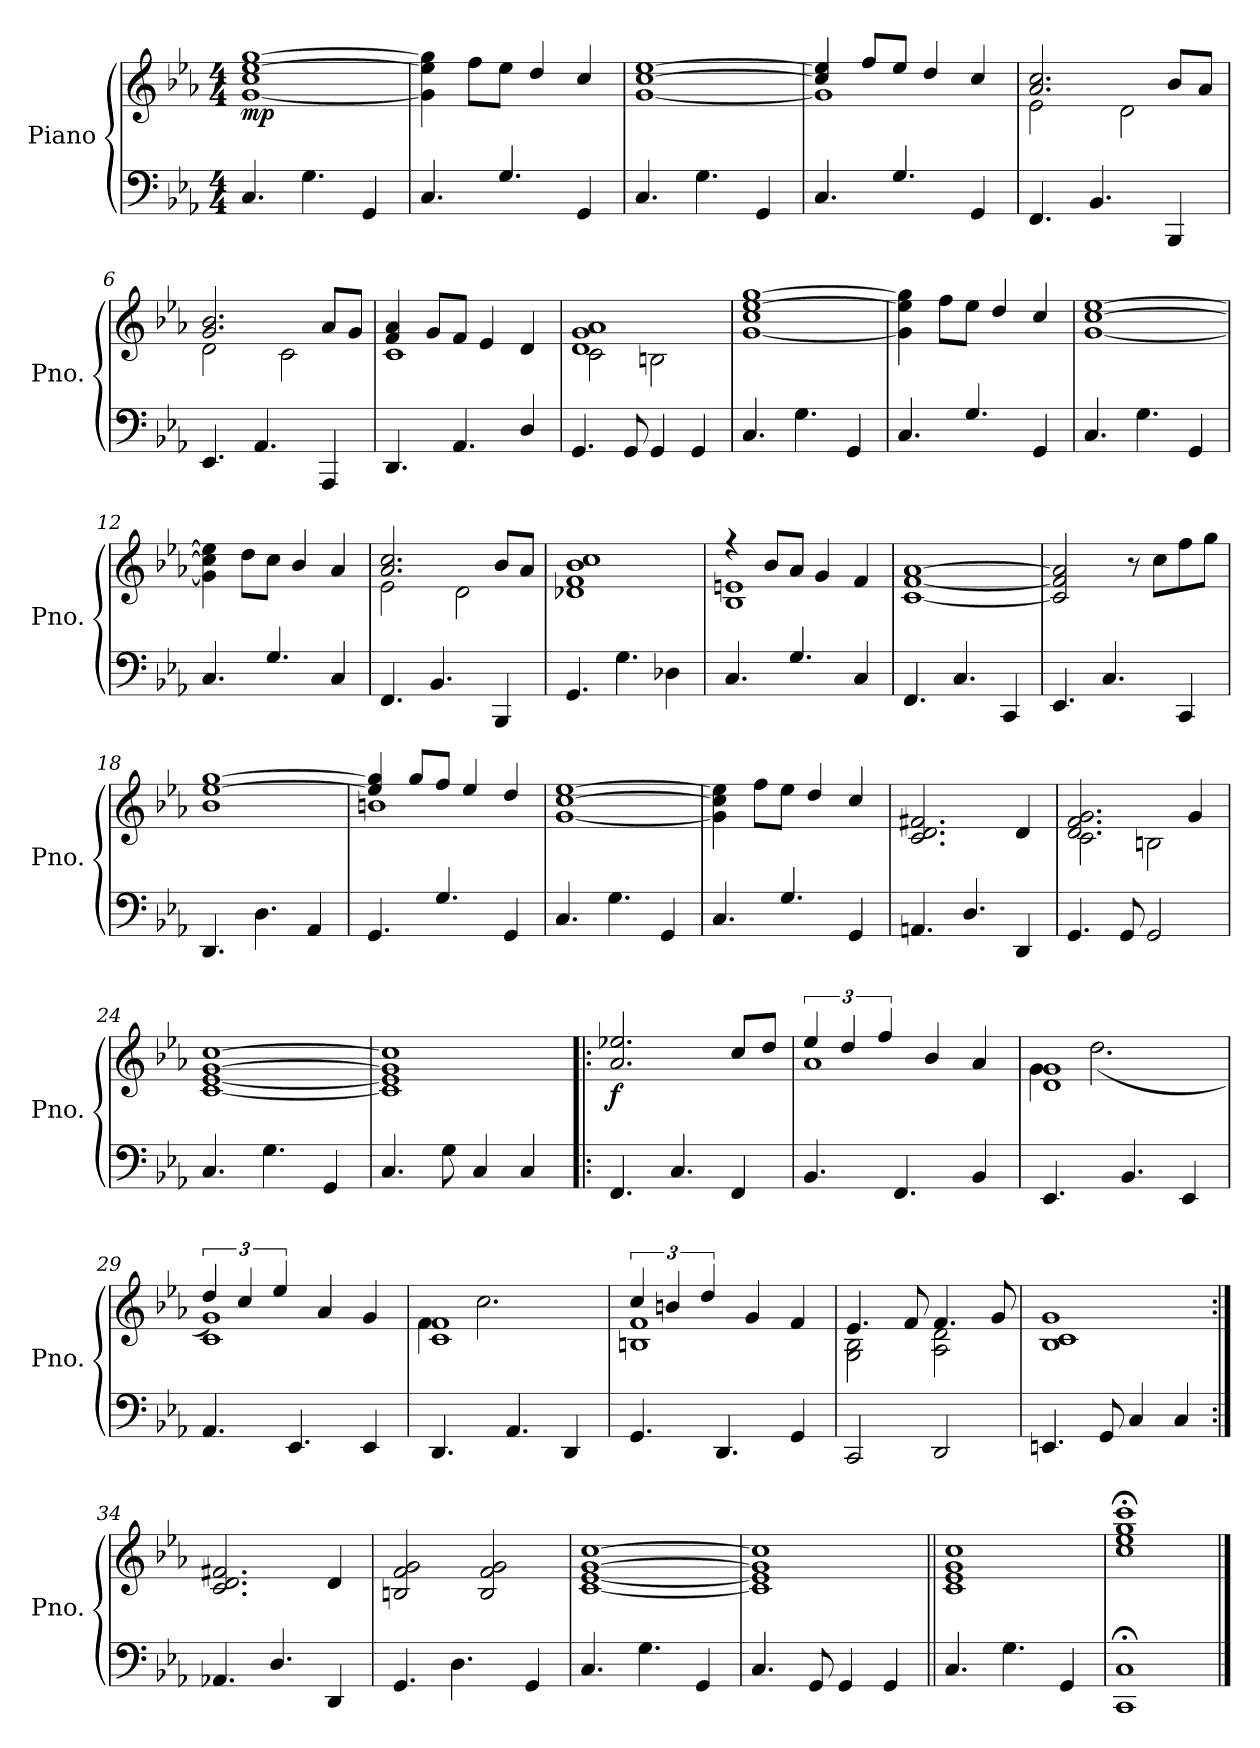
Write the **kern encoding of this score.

**kern	**kern	**dynam
*part1	*part1	*part1
*staff2	*staff1	*staff1/2
*I"Piano	*	*
*I'Pno.	*	*
*clefF4	*clefG2	*
*k[b-e-a-]	*k[b-e-a-]	*
*M4/4	*M4/4	*
*MM120	*MM120	*
=1	=1	=1
!	!	!LO:DY:b
4.C/	[1g 1cc [1ee- [1gg	mp
4.G\	.	.
4GG/	.	.
=2	=2	=2
4.C/	4g\] 4ee-\] 4gg\]	.
.	8ff\L	.
4.G/	8ee-\J	.
.	4dd/	.
4GG/	4cc/	.
=3	=3	=3
*	*^	*
4.C/	[1cc [1ee-	[1g	.
4.G\	.	.	.
4GG/	.	.	.
=4	=4	=4	=4
4.C/	4cc/] 4ee-/]	1g]	.
.	8ff/L	.	.
4.G/	8ee-/J	.	.
.	4dd/	.	.
4GG/	4cc/	.	.
=5	=5	=5	=5
4.FF/	2.a-/ 2.cc/	2e-\	.
4.BB-/	.	.	.
.	.	2d\	.
4BBB-/	8b-/L	.	.
.	8a-/J	.	.
=6	=6	=6	=6
4.EE-/	2.g/ 2.b-/	2d\	.
4.AA-/	.	.	.
.	.	2c\	.
4AAA-/	8a-/L	.	.
.	8g/J	.	.
=7	=7	=7	=7
4.DD/	4f/ 4a-/	1c	.
.	8g/L	.	.
4.AA-/	8f/J	.	.
.	4e-/	.	.
4D/	4d/	.	.
!!LO:LB:g=z	!!
=8	=8	=8	=8
4.GG/	1d 1g 1a-	2c\	.
8GG/	.	.	.
4GG/	.	2Bn\	.
4GG/	.	.	.
*	*v	*v	*
=9	=9	=9
4.C/	[1g 1cc [1ee- [1gg	.
4.G\	.	.
4GG/	.	.
=10	=10	=10
4.C/	4g\] 4ee-\] 4gg\]	.
.	8ff\L	.
4.G/	8ee-\J	.
.	4dd/	.
4GG/	4cc/	.
=11	=11	=11
4.C/	[1g [1cc [1ee-	.
4.G\	.	.
4GG/	.	.
=12	=12	=12
4.C/	4g\] 4cc\] 4ee-\]	.
.	8dd\L	.
4.G/	8cc\J	.
.	4b-/	.
4C/	4a-/	.
=13	=13	=13
*	*^	*
4.FF/	2.a-/ 2.cc/	2e-\	.
4.BB-/	.	.	.
.	.	2d\	.
4BBB-/	8b-/L	.	.
.	8a-/J	.	.
*	*v	*v	*
=14	=14	=14
4.GG/	1d-X 1f 1b- 1cc	.
4.G\	.	.
4D-X\	.	.
=15	=15	=15
*	*^	*
4.C/	4r	1B- 1en	.
.	8b-/L	.	.
4.G/	8a-/J	.	.
.	4g/	.	.
4C/	4f/	.	.
*	*v	*v	*
!!LO:LB:g=z
=16	=16	=16
4.FF/	[1c [1f [1a-	.
4.C/	.	.
4CC/	.	.
=17	=17	=17
4.EE-/	2c/] 2f/] 2a-/]	.
4.C/	.	.
.	8r	.
.	8cc\L	.
4CC/	8ff\	.
.	8gg\J	.
=18	=18	=18
*	*^	*
4.DD/	[1ee- [1gg	1b-	.
4.D\	.	.	.
4AA-/	.	.	.
=19	=19	=19	=19
4.GG/	4ee-/] 4gg/]	1bn	.
.	8gg/L	.	.
4.G/	8ff/J	.	.
.	4ee-/	.	.
4GG/	4dd/	.	.
*	*v	*v	*
=20	=20	=20
4.C/	[1g [1cc [1ee-	.
4.G\	.	.
4GG/	.	.
=21	=21	=21
4.C/	4g\] 4cc\] 4ee-\]	.
.	8ff\L	.
4.G/	8ee-\J	.
.	4dd/	.
4GG/	4cc/	.
=22	=22	=22
4.AAn/	2.c/ 2.d/ 2.f#X/	.
4.D/	.	.
4DD/	4d/	.
=23	=23	=23
*	*^	*
4.GG/	2.d/ 2.f/ 2.g/	2c\	.
8GG/	.	.	.
2GG/	.	2Bn\	.
.	4g/	.	.
*	*v	*v	*
!!LO:LB:g=z
=24	=24	=24
4.C/	[1c [1e- [1g [1cc	.
4.G\	.	.
4GG/	.	.
=25	=25	=25
4.C/	1c] 1e-] 1g] 1cc]	.
8G\	.	.
4C/	.	.
4C/	.	.
=26!|:	=26!|:	=26!|:
!	!	!LO:DY:b
4.FF/	2.a-/ 2.ee-X/	f
4.C/	.	.
4FF/	8cc/L	.
.	8dd/J	.
=27	=27	=27
*	*^	*
4.BB-/	6ee-/	1a-	.
.	6dd/	.	.
.	6ff/	.	.
4.FF/	.	.	.
.	4b-/	.	.
4BB-/	4a-/	.	.
=28	=28	=28	=28
4.EE-/	1d 1g	4g\	.
.	.	(>2.dd\	.
4.BB-/	.	.	.
4EE-/	.	.	.
=29	=29	=29	=29
4.AA-/	6dd/)	1c 1g	.
.	6cc/	.	.
.	6ee-/	.	.
4.EE-/	.	.	.
.	4a-/	.	.
4EE-/	4g/	.	.
!!LO:LB:g=z	!!
=30	=30	=30	=30
4.DD/	1c 1f	4f\	.
.	.	2.cc\	.
4.AA-/	.	.	.
4DD/	.	.	.
=31	=31	=31	=31
4.GG/	6cc/	1Bn 1f	.
.	6bn/	.	.
.	6dd/	.	.
4.DD/	.	.	.
.	4g/	.	.
4GG/	4f/	.	.
=32	=32	=32	=32
2CC/	4.e-/	2G\ 2B-\	.
.	8f/	.	.
2DD/	4.f/	2A-\ 2d\	.
.	8g/	.	.
*	*v	*v	*
=33	=33	=33
4.EEn/	1B- 1c 1g	.
8GG/	.	.
4C/	.	.
4C/	.	.
=34:|!	=34:|!	=34:|!
4.AA-X/	2.c/ 2.d/ 2.f#X/	.
4.D/	.	.
4DD/	4d/	.
=35	=35	=35
4.GG/	2Bn/ 2f/ 2g/	.
4.D\	.	.
.	2B/ 2f/ 2g/	.
4GG/	.	.
=36	=36	=36
4.C/	[1c [1e- [1g [1cc	.
4.G\	.	.
4GG/	.	.
!!LO:PB:g=z
=37	=37	=37
4.C/	1c] 1e-] 1g] 1cc]	.
8GG/	.	.
4GG/	.	.
4GG/	.	.
=38||	=38||	=38||
4.C/	1c 1e- 1g 1cc	.
4.G\	.	.
4GG/	.	.
=39	=39	=39
1CC;< 1C;<	1cc;< 1ee-;< 1gg;< 1ccc;<	.
==	==	==
*-	*-	*-
